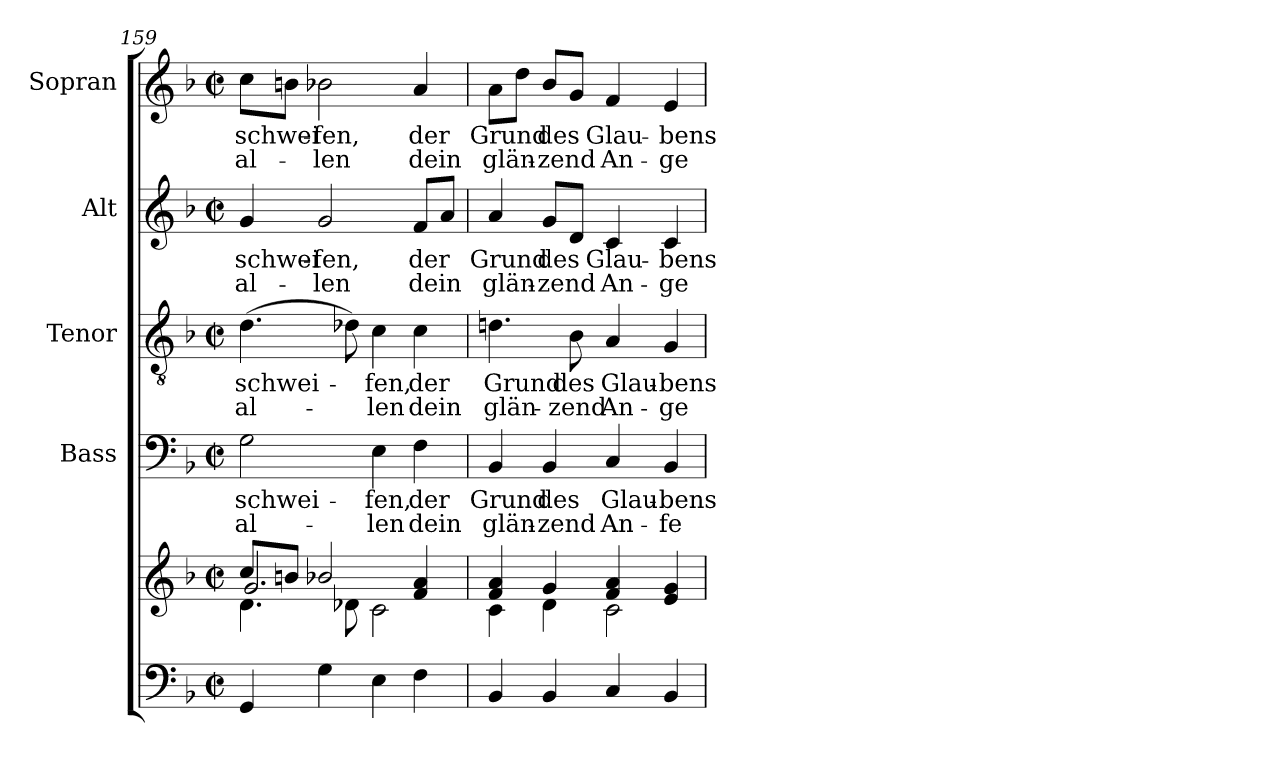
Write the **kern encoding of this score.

**kern	**kern	**kern	**text	**text	**kern	**text	**text	**kern	**text	**text	**kern	**text	**text
*part5	*part5	*part4	*part4	*part4	*part3	*part3	*part3	*part2	*part2	*part2	*part1	*part1	*part1
*staff6	*staff5	*staff4	*staff4	*staff4	*staff3	*staff3	*staff3	*staff2	*staff2	*staff2	*staff1	*staff1	*staff1
*	*	*I"Bass	*	*	*I"Tenor	*	*	*I"Alt	*	*	*I"Sopran	*	*
*	*	*I'B.	*	*	*I'T.	*	*	*I'A.	*	*	*I'S.	*	*
*clefF4	*clefG2	*clefF4	*	*	*clefGv2	*	*	*clefG2	*	*	*clefG2	*	*
*k[b-]	*k[b-]	*k[b-]	*	*	*k[b-]	*	*	*k[b-]	*	*	*k[b-]	*	*
*F:	*F:	*F:	*	*	*F:	*	*	*F:	*	*	*F:	*	*
*M2/2	*M2/2	*M2/2	*	*	*M2/2	*	*	*M2/2	*	*	*M2/2	*	*
*met(c|)	*met(c|)	*met(c|)	*	*	*met(c|)	*	*	*met(c|)	*	*	*met(c|)	*	*
=159	=159	=159	=159	=159	=159	=159	=159	=159	=159	=159	=159	=159	=159
*	*^	*	*	*	*	*	*	*	*	*	*	*	*
*	*	*^	*	*	*	*	*	*	*	*	*	*	*	*
!	!	!	!	!	!LO:LY:b	!LO:LY:b	!	!LO:LY:b	!LO:LY:b	!	!LO:LY:b	!LO:LY:b	!	!LO:LY:b	!LO:LY:b
4GG/	8cc/L	4.d\	2.g/	2G\	-schwei-	al-	(>4.d\	-schwei-	al-	4g/	-schwei-	al-	8cc\L	-schwei-	al-
.	8bn/J	.	.	.	.	.	.	.	.	.	.	.	8bn\J	.	.
!	!	!	!	!	!	!	!	!	!	!	!LO:LY:b	!LO:LY:b	!	!LO:LY:b	!LO:LY:b
4G\	2b-X/	.	.	.	.	.	.	.	.	2g/	-fen,	-len	2b-X\	-fen,	-len
.	.	8d-X\	.	.	.	.	8d-X\)	.	.	.	.	.	.	.	.
!	!	!	!	!	!LO:LY:b	!LO:LY:b	!	!LO:LY:b	!LO:LY:b	!	!	!	!	!	!
4E\	.	2c\	.	4E\	-fen,	-len	4c\	-fen,	-len	.	.	.	.	.	.
!	!	!	!	!	!LO:LY:b	!LO:LY:b	!	!LO:LY:b	!LO:LY:b	!	!LO:LY:b	!LO:LY:b	!	!LO:LY:b	!LO:LY:b
4F\	4f/ 4a/	.	4ryy	4F\	der	dein	4c\	der	dein	8f/L	der	dein	4a/	der	dein
.	.	.	.	.	.	.	.	.	.	8a/J	.	.	.	.	.
*	*	*v	*v	*	*	*	*	*	*	*	*	*	*	*	*
=160	=160	=160	=160	=160	=160	=160	=160	=160	=160	=160	=160	=160	=160	=160
!	!	!	!	!LO:LY:b	!LO:LY:b	!	!LO:LY:b	!LO:LY:b	!	!LO:LY:b	!LO:LY:b	!	!LO:LY:b	!LO:LY:b
4BB-/	4f/ 4a/	4c\	4BB-/	Grund	glän-	4.dn\	Grund	glän-	4a/	Grund	glän-	8a\L	Grund	glän-
.	.	.	.	.	.	.	.	.	.	.	.	8dd\J	.	.
!	!	!	!	!LO:LY:b	!LO:LY:b	!	!	!	!	!LO:LY:b	!LO:LY:b	!	!LO:LY:b	!LO:LY:b
4BB-/	4g/	4d\	4BB-/	des	-zend	.	.	.	8g/L	des	-zend	8b-/L	des	-zend
!	!	!	!	!	!	!	!LO:LY:b	!LO:LY:b	!	!	!	!	!	!
.	.	.	.	.	.	8B-\	des	-zend	8d/J	.	.	8g/J	.	.
!	!	!	!	!LO:LY:b	!LO:LY:b	!	!LO:LY:b	!LO:LY:b	!	!LO:LY:b	!LO:LY:b	!	!LO:LY:b	!LO:LY:b
4C/	4f/ 4a/	2c\	4C/	Glau-	An-	4A/	Glau-	An-	4c/	Glau-	An-	4f/	Glau-	An-
!	!	!	!	!LO:LY:b	!LO:LY:b	!	!LO:LY:b	!LO:LY:b	!	!LO:LY:b	!LO:LY:b	!	!LO:LY:b	!LO:LY:b
4BB-/	4e/ 4g/	.	4BB-/	-bens	-fe-	4G/	-bens	-ge-	4c/	-bens	-ge-	4e/	-bens	-ge-
*	*v	*v	*	*	*	*	*	*	*	*	*	*	*	*
=	=	=	=	=	=	=	=	=	=	=	=	=	=
*-	*-	*-	*-	*-	*-	*-	*-	*-	*-	*-	*-	*-	*-
